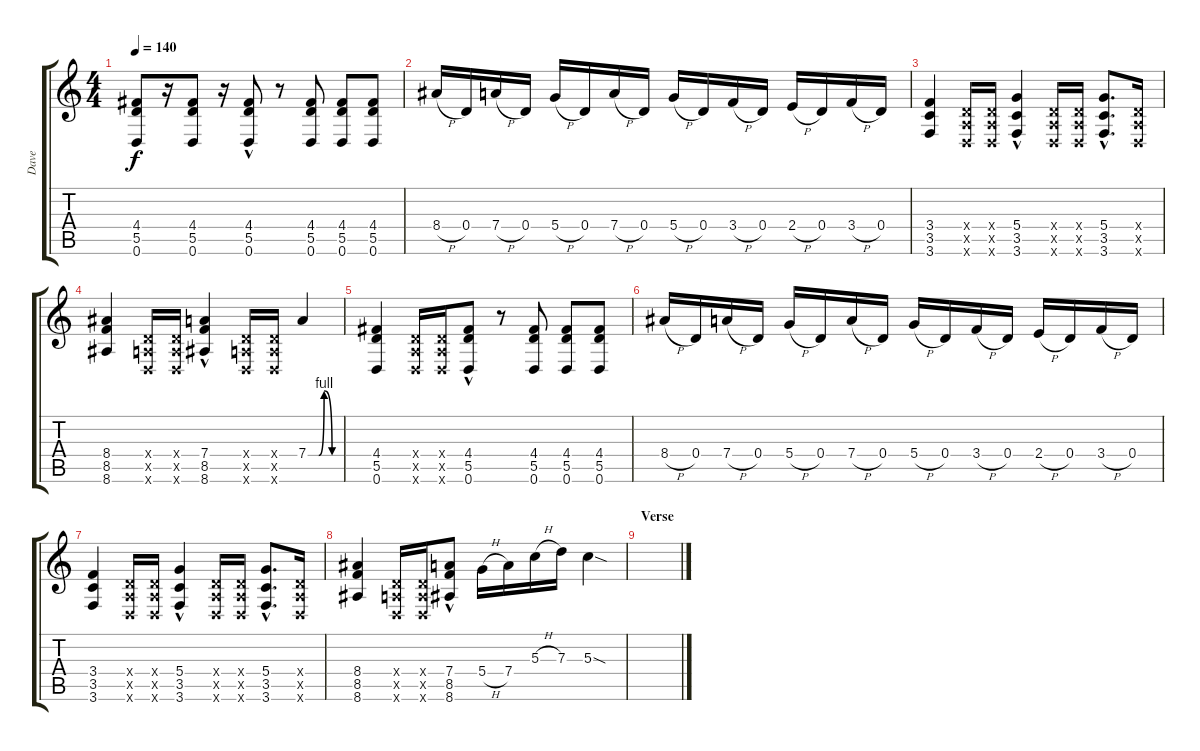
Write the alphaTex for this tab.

\track ("Dave" "Dave") {instrument distortionguitar}
\staff {score tabs}
\tuning (E4 B3 G3 D3 A2 D2) {hide}
\ts (4 4)
\tempo 140
\clef g2
\ks c
(4.4 5.5 0.6).8{dy f} r.16 (4.4 5.5 0.6).8 r.16 (4.4 5.5 0.6{hac}).8 r.8 (4.4 5.5 0.6).8 (4.4 5.5 0.6).8 (4.4 5.5 0.6).8 |
8.4{h}.16 0.4.16 7.4{h}.16 0.4.16 5.4{h}.16 0.4.16 7.4{h}.16 0.4.16 5.4{h}.16 0.4.16 3.4{h}.16 0.4.16 2.4{h}.16 0.4.16 3.4{h}.16 0.4.16 |
(3.4 3.5 3.6).4 (0.4{x} 0.5{x} 0.6{x}).16 (0.4{x} 0.5{x} 0.6{x}).16 (5.4 3.5 3.6{hac}).4 (0.4{x} 0.5{x} 0.6{x}).16 (0.4{x} 0.5{x} 0.6{x}).16 (5.4{hac} 3.5{hac} 3.6{hac}).8{d} (0.4{x} 0.5{x} 0.6{x}).16 |
(8.4 8.5 8.6).4 (0.4{x} 0.5{x} 0.6{x}).16 (0.4{x} 0.5{x} 0.6{x}).16 (7.4 8.5 8.6{hac}).4 (0.4{x} 0.5{x} 0.6{x}).16 (0.4{x} 0.5{x} 0.6{x}).16 7.4{be (custom 0 0 20 0 30 4 45 0 60 0)}.4 |
(4.4 5.5 0.6).4 (0.4{x} 0.5{x} 0.6{x}).16 (0.4{x} 0.5{x} 0.6{x}).16 (4.4 5.5 0.6{hac}).8 r.8 (4.4 5.5 0.6).8 (4.4 5.5 0.6).8 (4.4 5.5 0.6).8 |
8.4{h}.16 0.4.16 7.4{h}.16 0.4.16 5.4{h}.16 0.4.16 7.4{h}.16 0.4.16 5.4{h}.16 0.4.16 3.4{h}.16 0.4.16 2.4{h}.16 0.4.16 3.4{h}.16 0.4.16 |
(3.4 3.5 3.6).4 (0.4{x} 0.5{x} 0.6{x}).16 (0.4{x} 0.5{x} 0.6{x}).16 (5.4 3.5 3.6{hac}).4 (0.4{x} 0.5{x} 0.6{x}).16 (0.4{x} 0.5{x} 0.6{x}).16 (5.4{hac} 3.5{hac} 3.6{hac}).8{d} (0.4{x} 0.5{x} 0.6{x}).16 |
(8.4 8.5 8.6).4 (0.4{x} 0.5{x} 0.6{x}).16 (0.4{x} 0.5{x} 0.6{x}).16 (7.4 8.5 8.6{hac}).8 5.4{h}.16 7.4.16 5.3{h}.16 7.3.16 5.3{sod}.4 |
\section ("" "Verse")
